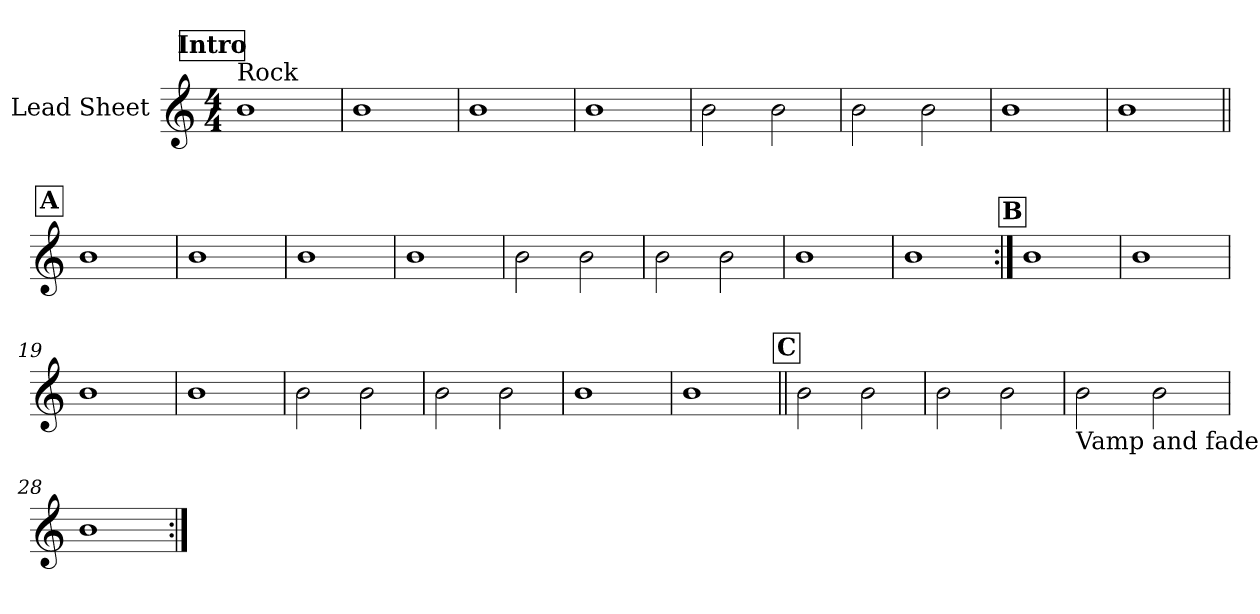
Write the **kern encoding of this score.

**kern
*part1
*staff1
*I"Lead Sheet
*clefG2
*k[]
*M4/4
*MM78
!!LO:REH:place=s1:a:fs=14:t=Intro
=1
!LO:TX:a:t=Rock
1b
=2
1b
=3
1b
=4
1b
!!LO:LB:g=z
=5
2b\
2b\
=6
2b\
2b\
=7
1b
=8
1b
!!LO:LB:g=z
!!LO:REH:place=s1:a:fs=14:t=A
=9||
1b
=10
1b
=11
1b
=12
1b
!!LO:LB:g=z
=13
2b\
2b\
=14
2b\
2b\
=15
1b
=16
1b
!!LO:LB:g=z
!!LO:REH:place=s1:a:fs=14:t=B
=17:|!
1b
=18
1b
=19
1b
=20
1b
!!LO:LB:g=z
=21
2b\
2b\
=22
2b\
2b\
=23
1b
=24
1b
!!LO:LB:g=z
!!LO:REH:place=s1:a:fs=14:t=C
=25||
2b\
2b\
=26
2b\
2b\
=27
!LO:TX:b:t=Vamp and fade
2b\
2b\
=28
1b
=:|!
*-
